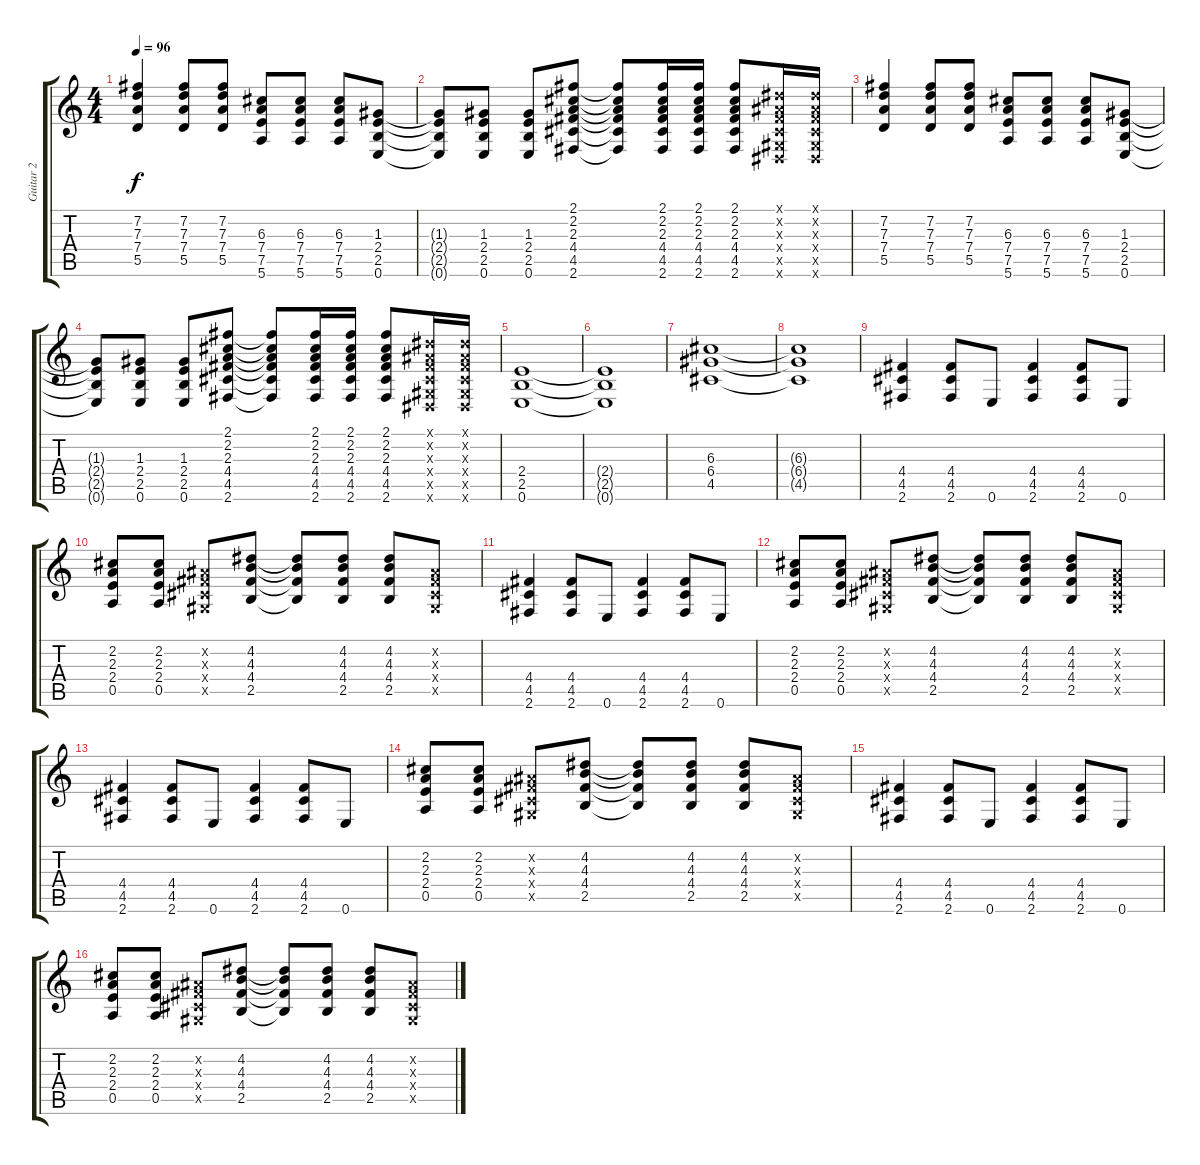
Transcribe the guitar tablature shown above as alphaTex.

\track ("Guitar 2" "Guitar 2") {instrument distortionguitar}
\staff {score tabs}
\tuning (E4 B3 G3 D3 A2 E2) {hide}
\ts (4 4)
\tempo 96
\clef g2
\ks c
(7.2 7.3 7.4 5.5).4{dy f} (7.2 7.3 7.4 5.5).8 (7.2 7.3 7.4 5.5).8 (6.3 7.4 7.5 5.6).8 (6.3 7.4 7.5 5.6).8 (6.3 7.4 7.5 5.6).8 (1.3 2.4 2.5 0.6).8 |
(1.3{t} 2.4{t} 2.5{t} 0.6{t}).8 (1.3 2.4 2.5 0.6).8 (1.3 2.4 2.5 0.6).8 (2.1 2.2 2.3 4.4 4.5 2.6).8 (2.1{t} 2.2{t} 2.3{t} 4.4{t} 4.5{t} 2.6{t}).8 (2.1 2.2 2.3 4.4 4.5 2.6).16 (2.1 2.2 2.3 4.4 4.5 2.6).16 (2.1 2.2 2.3 4.4 4.5 2.6).8 (-1.1{x} -1.2{x} -1.3{x} -1.4{x} -1.5{x} -1.6{x}).16 (-1.1{x} -1.2{x} -1.3{x} -1.4{x} -1.5{x} -1.6{x}).16 |
(7.2 7.3 7.4 5.5).4 (7.2 7.3 7.4 5.5).8 (7.2 7.3 7.4 5.5).8 (6.3 7.4 7.5 5.6).8 (6.3 7.4 7.5 5.6).8 (6.3 7.4 7.5 5.6).8 (1.3 2.4 2.5 0.6).8 |
(1.3{t} 2.4{t} 2.5{t} 0.6{t}).8 (1.3 2.4 2.5 0.6).8 (1.3 2.4 2.5 0.6).8 (2.1 2.2 2.3 4.4 4.5 2.6).8 (2.1{t} 2.2{t} 2.3{t} 4.4{t} 4.5{t} 2.6{t}).8 (2.1 2.2 2.3 4.4 4.5 2.6).16 (2.1 2.2 2.3 4.4 4.5 2.6).16 (2.1 2.2 2.3 4.4 4.5 2.6).8 (-1.1{x} -1.2{x} -1.3{x} -1.4{x} -1.5{x} -1.6{x}).16 (-1.1{x} -1.2{x} -1.3{x} -1.4{x} -1.5{x} -1.6{x}).16 |
(2.4 2.5 0.6).1 |
(2.4{t} 2.5{t} 0.6{t}).1 |
(6.3 6.4 4.5).1 |
(6.3{t} 6.4{t} 4.5{t}).1 |
(4.4 4.5 2.6).4 (4.4 4.5 2.6).8 0.6.8 (4.4 4.5 2.6).4 (4.4 4.5 2.6).8 0.6.8 |
(2.2 2.3 2.4 0.5).8 (2.2 2.3 2.4 0.5).8 (-1.2{x} -1.3{x} -1.4{x} -1.5{x}).8 (4.2 4.3 4.4 2.5).8 (4.2{t} 4.3{t} 4.4{t} 2.5{t}).8 (4.2 4.3 4.4 2.5).8 (4.2 4.3 4.4 2.5).8 (-1.2{x} -1.3{x} -1.4{x} -1.5{x}).8 |
(4.4 4.5 2.6).4 (4.4 4.5 2.6).8 0.6.8 (4.4 4.5 2.6).4 (4.4 4.5 2.6).8 0.6.8 |
(2.2 2.3 2.4 0.5).8 (2.2 2.3 2.4 0.5).8 (-1.2{x} -1.3{x} -1.4{x} -1.5{x}).8 (4.2 4.3 4.4 2.5).8 (4.2{t} 4.3{t} 4.4{t} 2.5{t}).8 (4.2 4.3 4.4 2.5).8 (4.2 4.3 4.4 2.5).8 (-1.2{x} -1.3{x} -1.4{x} -1.5{x}).8 |
(4.4 4.5 2.6).4 (4.4 4.5 2.6).8 0.6.8 (4.4 4.5 2.6).4 (4.4 4.5 2.6).8 0.6.8 |
(2.2 2.3 2.4 0.5).8 (2.2 2.3 2.4 0.5).8 (-1.2{x} -1.3{x} -1.4{x} -1.5{x}).8 (4.2 4.3 4.4 2.5).8 (4.2{t} 4.3{t} 4.4{t} 2.5{t}).8 (4.2 4.3 4.4 2.5).8 (4.2 4.3 4.4 2.5).8 (-1.2{x} -1.3{x} -1.4{x} -1.5{x}).8 |
(4.4 4.5 2.6).4 (4.4 4.5 2.6).8 0.6.8 (4.4 4.5 2.6).4 (4.4 4.5 2.6).8 0.6.8 |
(2.2 2.3 2.4 0.5).8 (2.2 2.3 2.4 0.5).8 (-1.2{x} -1.3{x} -1.4{x} -1.5{x}).8 (4.2 4.3 4.4 2.5).8 (4.2{t} 4.3{t} 4.4{t} 2.5{t}).8 (4.2 4.3 4.4 2.5).8 (4.2 4.3 4.4 2.5).8 (-1.2{x} -1.3{x} -1.4{x} -1.5{x}).8
